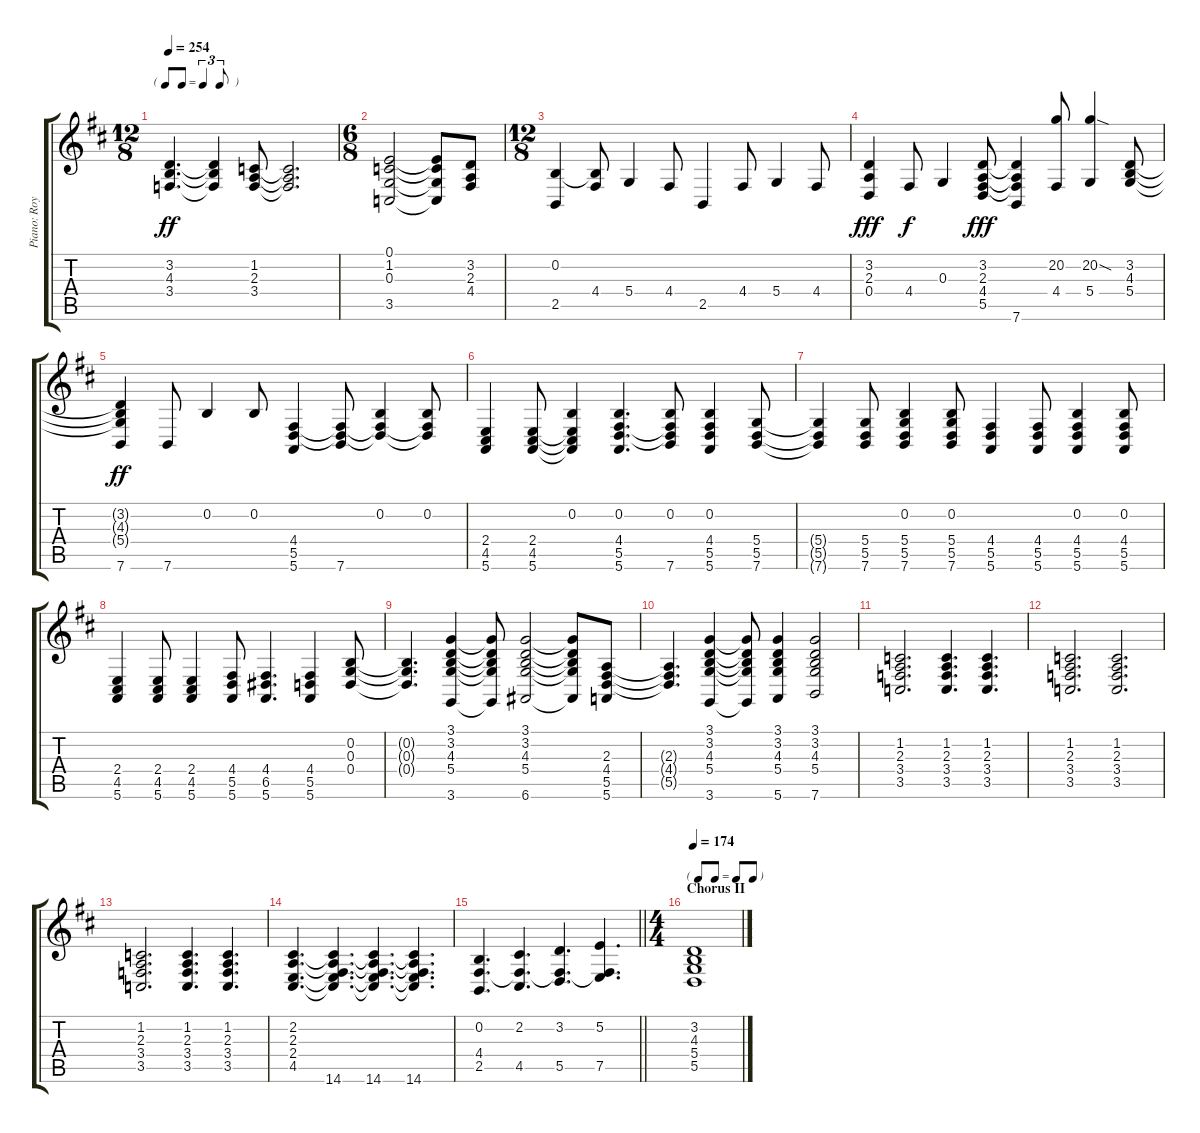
\track ("Piano: Roy" "Piano: Roy") {instrument acousticgrandpiano}
\staff {score tabs}
\tuning (E4 B3 G3 D3 A2 E2) {hide}
\ts (12 8)
\tf triplet8th
\tempo 254
\clef g2
\ks d
(3.2 4.3 3.4).4{d dy ff} (3.2{t} 4.3{t} 3.4{t}).4 (1.2 2.3 3.4).8 (1.2{t} 2.3{t} 3.4{t}).2{d} |
\ts (6 8)
(0.1 1.2 0.3 3.5).2 (0.1{t} 1.2{t} 0.3{t} 3.5{t}).8 (3.2 2.3 4.4).8 |
\ts (12 8)
(0.2 2.5).4 (0.2{t} 4.4).8 5.4.4 4.4.8 2.5.4 4.4.8 5.4.4 4.4.8 |
(3.2 2.3 0.4).4{dy fff} 4.4.8{dy f} 0.3.4 (3.2 2.3 4.4 5.5).8{dy fff} (3.2{t} 2.3{t} 4.4{t} 7.6).4 (20.2 4.4).8 (20.2{sod} 5.4).4 (3.2 4.3 5.4).8 |
(3.2{t} 4.3{t} 5.4{t} 7.6).4{dy ff} 7.6.8 0.2.4 0.2.8 (4.4 5.5 5.6).4 (4.4{t} 5.5{t} 7.6).8 (0.2 4.4{t} 5.5{t}).4 (0.2 4.4{t} 5.5{t}).8 |
(2.4 4.5 5.6).4 (2.4 4.5 5.6).8 (0.2 2.4{t} 4.5{t} 5.6{t}).4 (0.2 4.4 5.5 5.6).4{d} (0.2 4.4{t} 5.5{t} 7.6).8 (0.2 4.4 5.5 5.6).4 (5.4 5.5 7.6).8 |
(5.4{t} 5.5{t} 7.6{t}).4 (5.4 5.5 7.6).8 (0.2 5.4 5.5 7.6).4 (0.2 5.4 5.5 7.6).8 (4.4 5.5 5.6).4 (4.4 5.5 5.6).8 (0.2 4.4 5.5 5.6).4 (0.2 4.4 5.5 5.6).8 |
(2.4 4.5 5.6).4 (2.4 4.5 5.6).8 (2.4 4.5 5.6).4 (4.4 5.5 5.6).8 (4.4 6.5 5.6).4{d} (4.4 5.5 5.6).4 (0.2 0.3 0.4).8 |
(0.2{t} 0.3{t} 0.4{t}).4{d} (3.1 3.2 4.3 5.4 3.6).4 (3.1{t} 3.2{t} 4.3{t} 5.4{t} 3.6{t}).8 (3.1 3.2 4.3 5.4 6.6).2 (3.1{t} 3.2{t} 4.3{t} 5.4{t} 6.6{t}).8 (2.3 4.4 5.5 5.6).8 |
(2.3{t} 4.4{t} 5.5{t}).4{d} (3.1 3.2 4.3 5.4 3.6).4 (3.1{t} 3.2{t} 4.3{t} 5.4{t} 3.6{t}).8 (3.1 3.2 4.3 5.4 5.6).4 (3.1 3.2 4.3 5.4 7.6).2 |
(1.2 2.3 3.4 3.5).2{d} (1.2 2.3 3.4 3.5).4{d} (1.2 2.3 3.4 3.5).4{d} |
(1.2 2.3 3.4 3.5).2{d} (1.2 2.3 3.4 3.5).2{d} |
(1.2 2.3 3.4 3.5).2{d} (1.2 2.3 3.4 3.5).4{d} (1.2 2.3 3.4 3.5).4{d} |
(2.2 2.3 2.4 4.5).4{d} (2.2{t} 2.3{t} 2.4{t} 4.5{t} 14.6).4{d} (2.2{t} 2.3{t} 2.4{t} 4.5{t} 14.6).4{d} (2.2{t} 2.3{t} 2.4{t} 4.5{t} 14.6).4{d} |
\barLineRight lightlight
(0.2 4.4 2.5).4{d} (2.2 4.4{t} 4.5).4{d} (3.2 4.4{t} 5.5).4{d} (5.2 4.4{t} 7.5).4{d} |
\ts (4 4)
\tf none
\section ("" "Chorus II")
\tempo 174
(3.2 4.3 5.4 5.5).1
